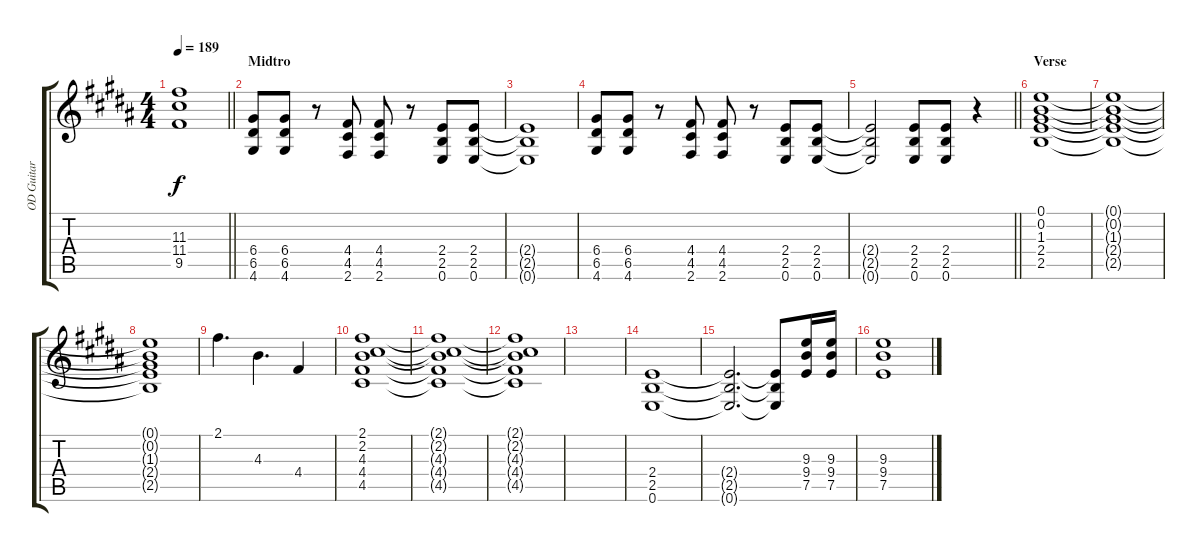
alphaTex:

\track ("OD Guitar" "OD Guitar") {instrument overdrivenguitar}
\staff {score tabs}
\tuning (E4 B3 G3 D3 A2 E2) {hide}
\ts (4 4)
\tempo 189
\clef g2
\barLineRight lightlight
\ks b
(11.3 11.4 9.5).1{dy f} |
\section ("" "Midtro")
(6.4 6.5 4.6).8 (6.4 6.5 4.6).8 r.8 (4.4 4.5 2.6).8 (4.4 4.5 2.6).8 r.8 (2.4 2.5 0.6).8 (2.4 2.5 0.6).8 |
(2.4{t} 2.5{t} 0.6{t}).1 |
(6.4 6.5 4.6).8 (6.4 6.5 4.6).8 r.8 (4.4 4.5 2.6).8 (4.4 4.5 2.6).8 r.8 (2.4 2.5 0.6).8 (2.4 2.5 0.6).8 |
\barLineRight lightlight
(2.4{t} 2.5{t} 0.6{t}).2 (2.4 2.5 0.6).8 (2.4 2.5 0.6).8 r.4 |
\section ("" "Verse")
(0.1 0.2 1.3 2.4 2.5).1 |
(0.1{t} 0.2{t} 1.3{t} 2.4{t} 2.5{t}).1 |
(0.1{t} 0.2{t} 1.3{t} 2.4{t} 2.5{t}).1 |
2.1.4{d} 4.3.4{d} 4.4.4 |
(2.1 2.2 4.3 4.4 4.5).1 |
(2.1{t} 2.2{t} 4.3{t} 4.4{t} 4.5{t}).1 |
(2.1{t} 2.2{t} 4.3{t} 4.4{t} 4.5{t}).1 |
|
(2.4 2.5 0.6).1 |
(2.4{t} 2.5{t} 0.6{t}).2{d} (2.4{t} 2.5{t} 0.6{t}).8 (9.3 9.4 7.5).16 (9.3 9.4 7.5).16 |
(9.3 9.4 7.5).1
